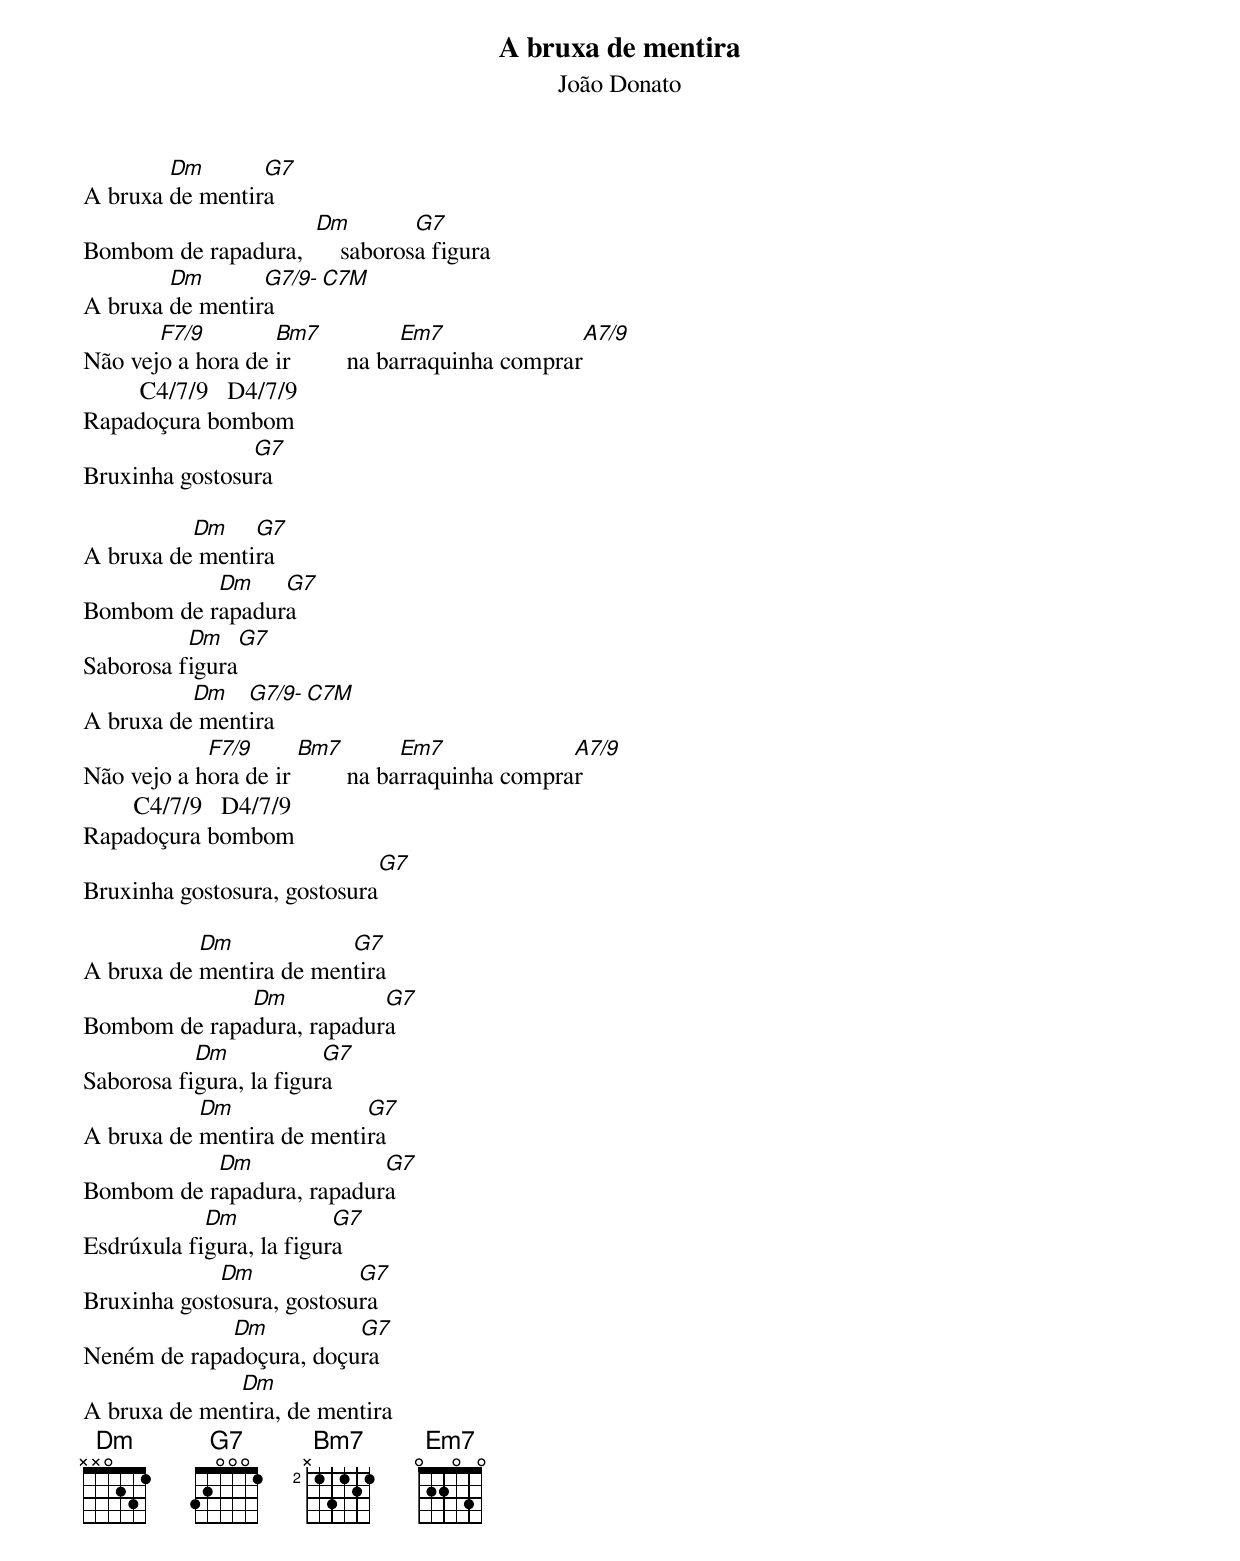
A bruxa de mentira
João Donato

        Dm       G7
A bruxa de mentira
                     Dm         G7
Bombom de rapadura,      saborosa figura
        Dm       G7/9-  C7M
A bruxa de mentira
       F7/9        Bm7             Em7                  A7/9
Não vejo a hora de ir         na barraquinha comprar
         C4/7/9   D4/7/9
Rapadoçura bombom
                G7
Bruxinha gostosura

          Dm    G7
A bruxa de mentira
           Dm    G7
Bombom de rapadura
          Dm   G7
Saborosa figura
          Dm   G7/9-  C7M
A bruxa de mentira
            F7/9      Bm7          Em7             A7/9
Não vejo a hora de ir         na barraquinha comprar
        C4/7/9   D4/7/9
Rapadoçura bombom
                             G7
Bruxinha gostosura, gostosura

           Dm            G7
A bruxa de mentira de mentira
              Dm           G7
Bombom de rapadura, rapadura
           Dm            G7
Saborosa figura, la figura
           Dm              G7
A bruxa de mentira de mentira
           Dm              G7
Bombom de rapadura, rapadura
            Dm            G7
Esdrúxula figura, la figura
             Dm            G7
Bruxinha gostosura, gostosura
             Dm          G7
Neném de rapadoçura, doçura
              Dm
A bruxa de mentira, de mentira
